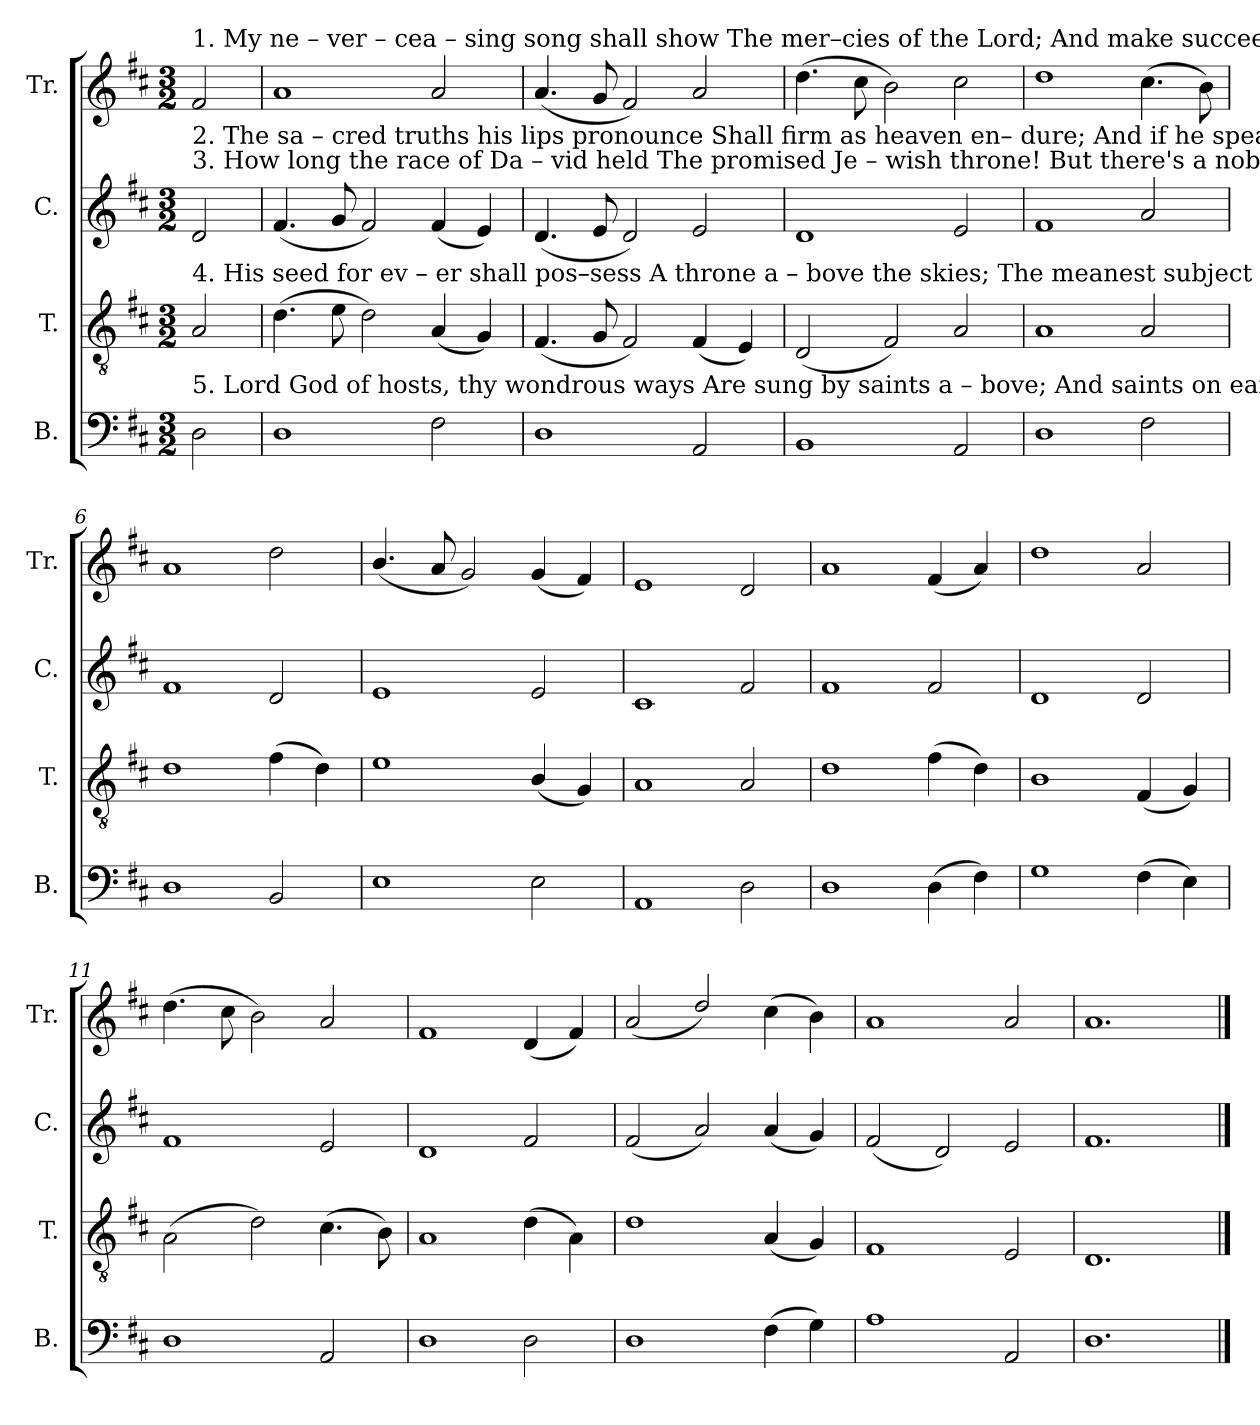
**kern	**kern	**kern	**kern
*part4	*part3	*part2	*part1
*staff4	*staff3	*staff2	*staff1
*I"B.	*I"T.	*I"C.	*I"Tr.
*I'B.	*I'T.	*I'C.	*I'Tr.
*clefF4	*clefGv2	*clefG2	*clefG2
*k[f#c#]	*k[f#c#]	*k[f#c#]	*k[f#c#]
*M3/2	*M3/2	*M3/2	*M3/2
*MM90	*MM90	*MM90	*MM90
=1	=1	=1	=1
!	!	!	!LO:TX:a:t=1. My  ne     –     ver  –  cea     –    sing   song  shall show  The  mer–cies   of             the Lord;  And make succeeding a     –    ges  know  How  faith–ful     is    his   word.
!	!	!	!LO:TX:b:t=2. The  sa     –     cred    truths       his      lips   pronounce  Shall  firm  as  heaven      en– dure;  And if he speak  a     pro   –   mise once,  Th'e – ter – nal   grace  is    sure.
!	!	!LO:TX:a:t=3. How long       the       race          of      Da  –  vid held  The  promised   Je    –   wish  throne!  But there's a nobler  cove  –  nant sealed   To   Da  –  vid's  greater   Son.	!
!	!LO:TX:a:t=4. His  seed         for      ev      –      er       shall   pos–sess   A  throne  a  –  bove        the  skies;  The meanest subject  of           his   grace  Shall  to     that   glo  –  ry  rise.	!	!
!	!LO:TX:b:t=5. Lord  God       of      hosts,        thy    wondrous  ways  Are  sung  by    saints       a  – bove;  And saints on earth their ho – nors  raise  To     thy    un–chan–ging   love.	!	!
2D!\	2A!/	2d!/	2f#!/
=2	=2	=2	=2
1D!	(4.d!\	(4.f#!/	1a!
.	8e!\	8g!/	.
.	2d!\)	2f#!/)	.
2F#!\	(4A!/	(4f#!/	2a!/
.	4G!/)	4e!/)	.
=3	=3	=3	=3
1D!	(4.F#!/	(4.d!/	(4.a!/
.	8G!/	8e!/	8g!/
.	2F#!/)	2d!/)	2f#!/)
2AA!/	(4F#!/	2e!/	2a!/
.	4E!/)	.	.
=4	=4	=4	=4
1BB!	(2D!/	1d!	(4.dd!\
.	.	.	8cc#!\
.	2F#!/)	.	2b!\)
2AA!/	2A!/	2e!/	2cc#!\
=5	=5	=5	=5
1D!	1A!	1f#!	1dd!
2F#!\	2A!/	2a!/	(4.cc#!\
.	.	.	8b!\)
=6	=6	=6	=6
1D!	1d!	1f#!	1a!
2BB!/	(4f#!\	2d!/	2dd!\
.	4d!\)	.	.
=7	=7	=7	=7
1E!	1e!	1e!	(4.b!/
.	.	.	8a!/
.	.	.	2g!/)
2E!\	(4B!/	2e!/	(4g!/
.	4G!/)	.	4f#!/)
=8	=8	=8	=8
1AA!	1A!	1c#!	1e!
2D!\	2A!/	2f#!/	2d!/
=9	=9	=9	=9
1D!	1d!	1f#!	1a!
(4D!\	(4f#!\	2f#!/	(4f#!/
4F#!\)	4d!\)	.	4a!/)
=10	=10	=10	=10
1G!	1B!	1d!	1dd!
(4F#!\	(4F#!/	2d!/	2a!/
4E!\)	4G!/)	.	.
=11	=11	=11	=11
1D!	(2A!\	1f#!	(4.dd!\
.	.	.	8cc#!\
.	2d!\)	.	2b!\)
2AA!/	(4.c#!\	2e!/	2a!/
.	8B!\)	.	.
=12	=12	=12	=12
1D!	1A!	1d!	1f#!
2D!\	(4d!\	2f#!/	(4d!/
.	4A!\)	.	4f#!/)
=13	=13	=13	=13
1D!	1d!	(2f#!/	(2a!/
.	.	2a!/)	2dd!/)
(4F#!\	(4A!/	(4a!/	(4cc#!\
4G!\)	4G!/)	4g!/)	4b!\)
=14	=14	=14	=14
1A!	1F#!	(2f#!/	1a!
.	.	2d!/)	.
2AA!/	2E!/	2e!/	2a!/
=15	=15	=15	=15
1.D!	1.D!	1.f#!	1.a!
==	==	==	==
*-	*-	*-	*-
